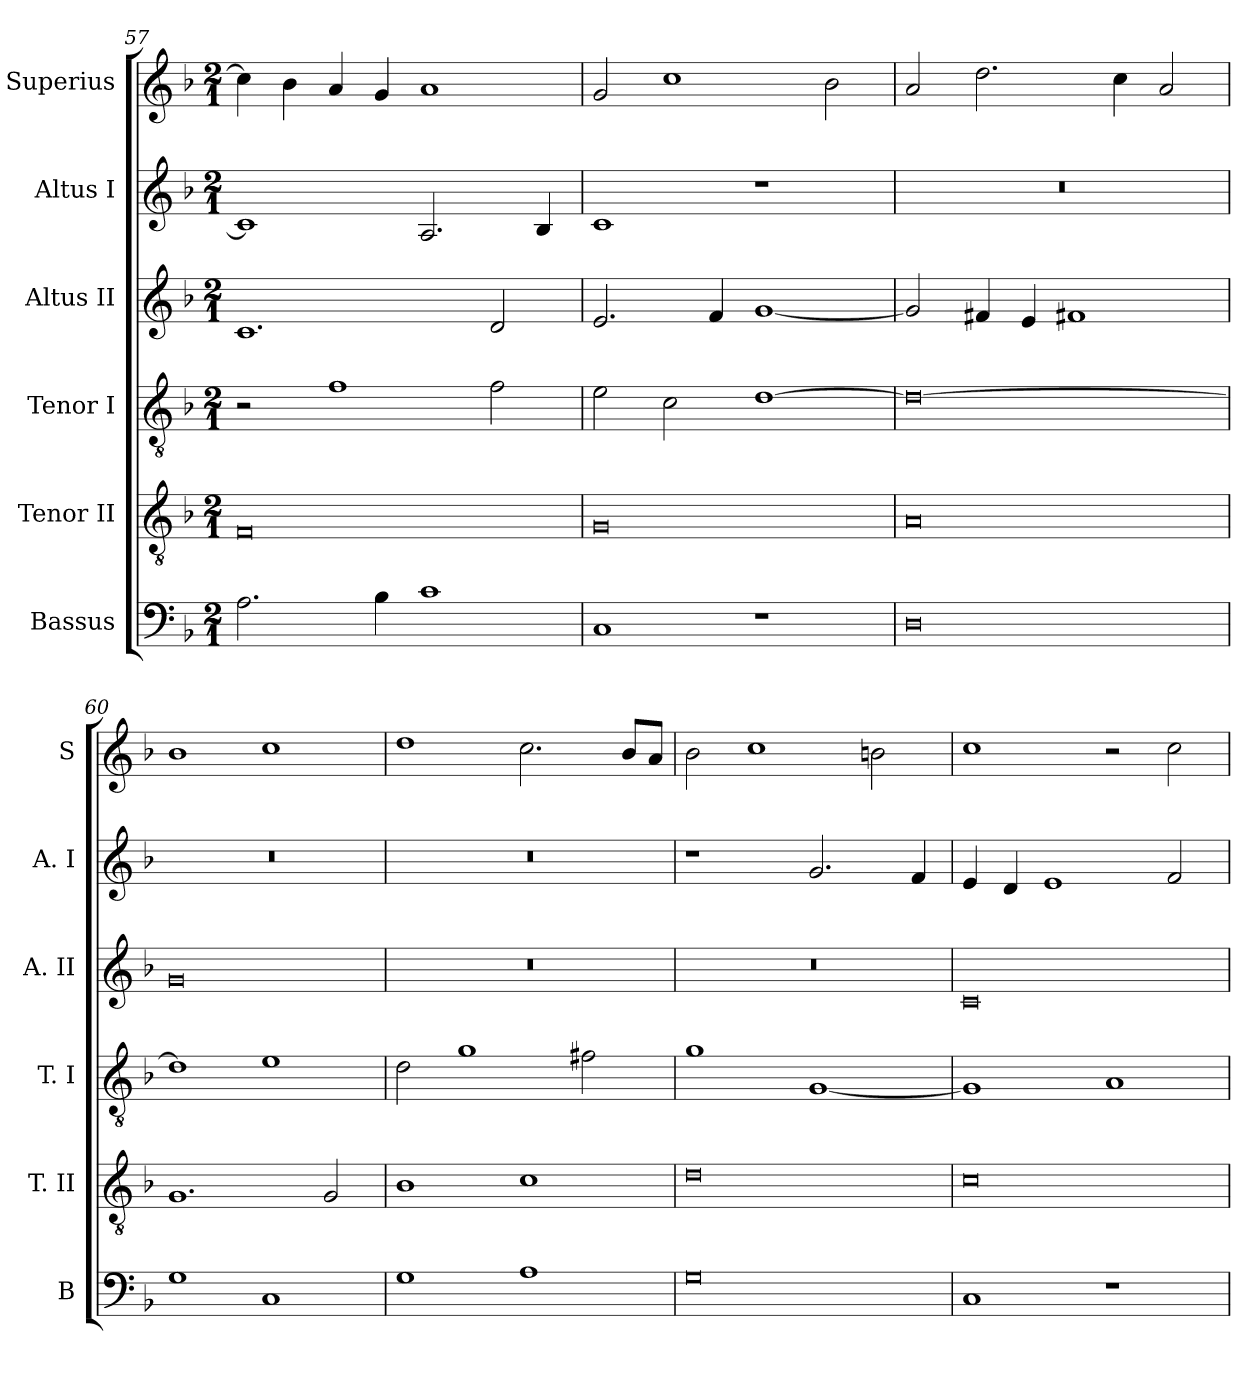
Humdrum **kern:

**kern	**kern	**kern	**kern	**kern	**kern
*part6	*part5	*part4	*part3	*part2	*part1
*staff6	*staff5	*staff4	*staff3	*staff2	*staff1
*I"Bassus	*I"Tenor II	*I"Tenor I	*I"Altus II	*I"Altus I	*I"Superius
*I'B	*I'T. II	*I'T. I	*I'A. II	*I'A. I	*I'S
*clefF4	*clefGv2	*clefGv2	*clefG2	*clefG2	*clefG2
*k[b-]	*k[b-]	*k[b-]	*k[b-]	*k[b-]	*k[b-]
*F:	*F:	*F:	*F:	*F:	*F:
*M2/1	*M2/1	*M2/1	*M2/1	*M2/1	*M2/1
=57	=57	=57	=57	=57	=57
2.A	0F	2r	1.c	1c]	4cc]
.	.	.	.	.	4b-
.	.	1f	.	.	4a
4B-	.	.	.	.	4g
1c	.	.	.	2.A	1a
.	.	2f	2d	.	.
.	.	.	.	4B-	.
=58	=58	=58	=58	=58	=58
1C	0G	2e	2.e	1c	2g
.	.	2c	.	.	1cc
.	.	.	4f	.	.
1r	.	[1d	[1g	1r	.
.	.	.	.	.	2b-
=59	=59	=59	=59	=59	=59
0D	0A	0d_	2g]	0r	2a
.	.	.	4f#X	.	2.dd
.	.	.	4e	.	.
.	.	.	1f#X	.	.
.	.	.	.	.	4cc
.	.	.	.	.	2a
=60	=60	=60	=60	=60	=60
1G	1.G	1d]	0g	0r	1b-
1C	.	1e	.	.	1cc
.	2G	.	.	.	.
=61	=61	=61	=61	=61	=61
1G	1B-	2d	0r	0r	1dd
.	.	1g	.	.	.
1A	1c	.	.	.	2.cc
.	.	2f#X	.	.	.
.	.	.	.	.	8b-L
.	.	.	.	.	8aJ
=62	=62	=62	=62	=62	=62
0G	0d	1g	0r	1r	2b-
.	.	.	.	.	1cc
.	.	[1G	.	2.g	.
.	.	.	.	.	2bn
.	.	.	.	4f	.
=63	=63	=63	=63	=63	=63
1C	0c	1G]	0c	4e	1cc
.	.	.	.	4d	.
.	.	.	.	1e	.
1r	.	1A	.	.	2r
.	.	.	.	2f	2cc
=	=	=	=	=	=
*-	*-	*-	*-	*-	*-
